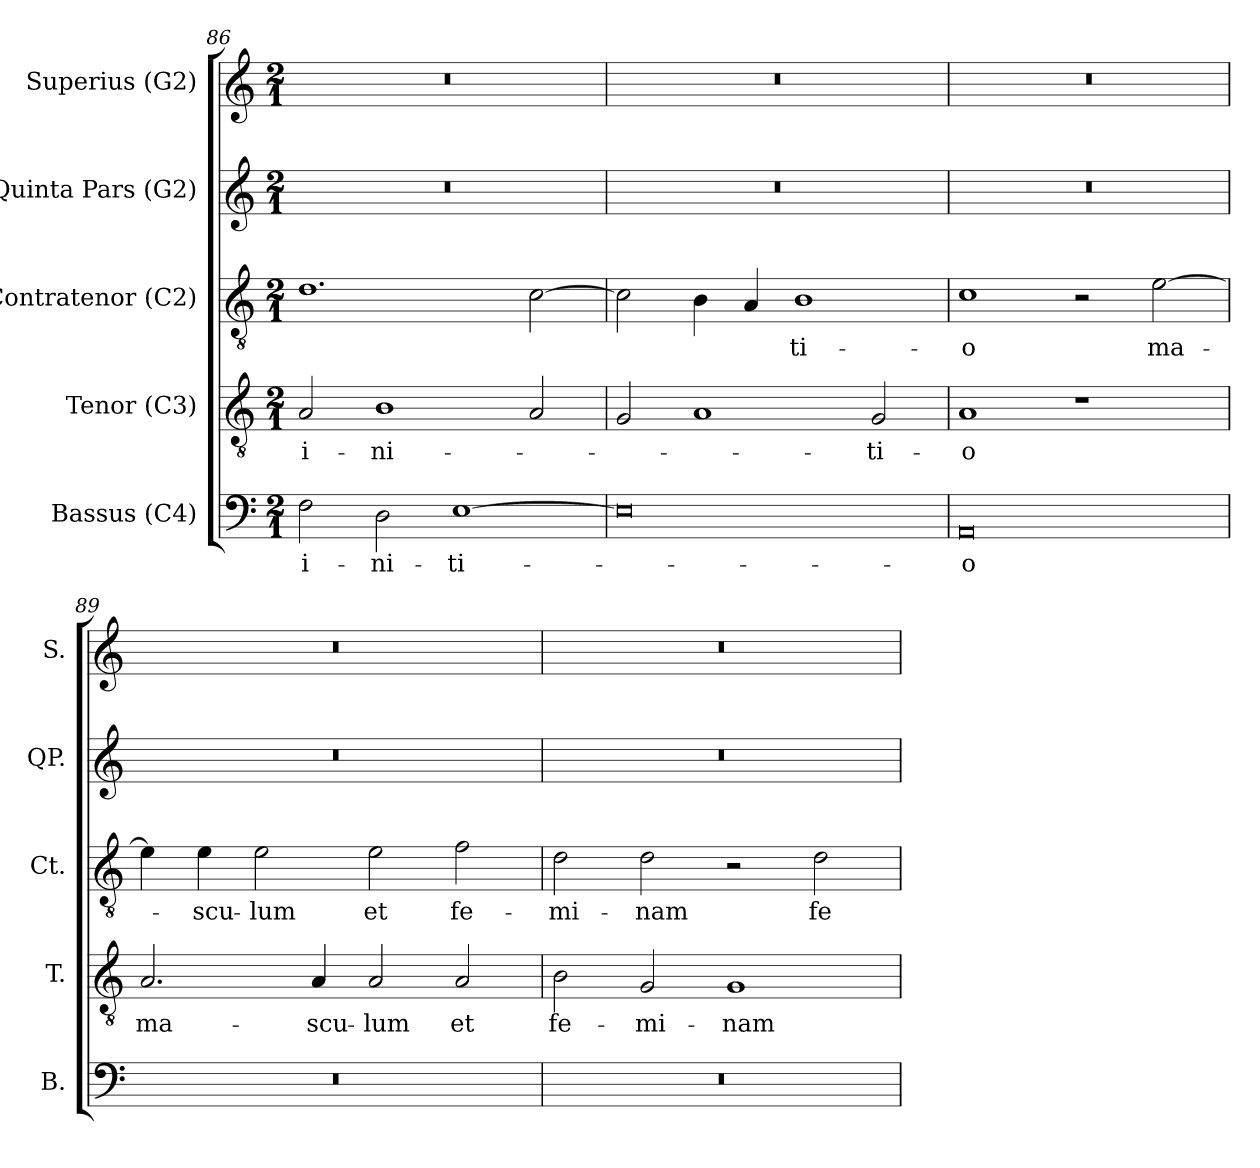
**kern	**text	**kern	**text	**kern	**text	**kern	**kern
*part5	*part5	*part4	*part4	*part3	*part3	*part2	*part1
*staff5	*staff5	*staff4	*staff4	*staff3	*staff3	*staff2	*staff1
*I"Bassus (C4)	*	*I"Tenor (C3)	*	*I"Contratenor (C2)	*	*I"Quinta Pars (G2)	*I"Superius (G2)
*I'B.	*	*I'T.	*	*I'Ct.	*	*I'QP.	*I'S.
*clefF4	*	*clefGv2	*	*clefGv2	*	*clefG2	*clefG2
*	*	*ITrd7c12	*	*ITrd7c12	*	*ITrd7c12	*
*k[]	*	*k[]	*	*k[]	*	*k[]	*k[]
*C:	*	*C:	*	*C:	*	*C:	*C:
*M2/1	*	*M2/1	*	*M2/1	*	*M2/1	*M2/1
=86	=86	=86	=86	=86	=86	=86	=86
!	!LO:LY:b:color=#000000	!	!	!	!	!	!
!	!	!	!LO:LY:b:color=#000000	!	!	!LO:N:vis=1	!LO:N:vis=1
2Fi\	i-	2AAi/	i-	1.Di	.	0r	0r
!	!LO:LY:b:color=#000000	!	!	!	!	!	!
!	!	!	!LO:LY:b:color=#000000	!	!	!	!
2Di\	-ni-	1BBi	-ni-	.	.	.	.
!	!LO:LY:b:color=#000000	!	!	!	!	!	!
[1Ei	-ti-	.	.	.	.	.	.
.	.	2AAi/	.	[2Ci\	.	.	.
!!LO:PB:g=z
=87	=87	=87	=87	=87	=87	=87	=87
!	!	!	!	!	!	!LO:N:vis=1	!LO:N:vis=1
0Ei]	.	2GGi/	.	2Ci\]	.	0r	0r
.	.	1AAi	.	4BBi\	.	.	.
.	.	.	.	4AAi/	.	.	.
!	!	!	!	!	!LO:LY:b:color=#000000	!	!
.	.	.	.	1BBi	-ti-	.	.
!	!	!	!LO:LY:b:color=#000000	!	!	!	!
.	.	2GGi/	-ti-	.	.	.	.
=88	=88	=88	=88	=88	=88	=88	=88
!	!LO:LY:b:color=#000000	!	!	!	!	!	!
!	!	!	!LO:LY:b:color=#000000	!	!	!	!
!	!	!	!	!	!LO:LY:b:color=#000000	!LO:N:vis=1	!LO:N:vis=1
0AAi	-o	1AAi	-o	1Ci	-o	0r	0r
.	.	1r	.	2r	.	.	.
!	!	!	!	!	!LO:LY:b:color=#000000	!	!
.	.	.	.	[2Ei\	ma-	.	.
=89	=89	=89	=89	=89	=89	=89	=89
!LO:N:vis=1	!	!	!	!	!	!	!
!	!	!	!LO:LY:b:color=#000000	!	!	!LO:N:vis=1	!LO:N:vis=1
0r	.	2.AAi/	ma-	4Ei\]	.	0r	0r
!	!	!	!	!	!LO:LY:b:color=#000000	!	!
.	.	.	.	4Ei\	-scu-	.	.
!	!	!	!	!	!LO:LY:b:color=#000000	!	!
.	.	.	.	2Ei\	-lum	.	.
!	!	!	!LO:LY:b:color=#000000	!	!	!	!
.	.	4AAi/	-scu-	.	.	.	.
!	!	!	!LO:LY:b:color=#000000	!	!	!	!
!	!	!	!	!	!LO:LY:b:color=#000000	!	!
.	.	2AAi/	-lum	2Ei\	et	.	.
!	!	!	!LO:LY:b:color=#000000	!	!	!	!
!	!	!	!	!	!LO:LY:b:color=#000000	!	!
.	.	2AAi/	et	2Fi\	fe-	.	.
=90	=90	=90	=90	=90	=90	=90	=90
!LO:N:vis=1	!	!	!	!	!	!	!
!	!	!	!LO:LY:b:color=#000000	!	!	!	!
!	!	!	!	!	!LO:LY:b:color=#000000	!LO:N:vis=1	!LO:N:vis=1
0r	.	2BBi\	fe-	2Di\	-mi-	0r	0r
!	!	!	!LO:LY:b:color=#000000	!	!	!	!
!	!	!	!	!	!LO:LY:b:color=#000000	!	!
.	.	2GGi/	-mi-	2Di\	-nam	.	.
!	!	!	!LO:LY:b:color=#000000	!	!	!	!
.	.	1GGi	-nam	2r	.	.	.
!	!	!	!	!	!LO:LY:b:color=#000000	!	!
.	.	.	.	2Di\	fe-	.	.
=	=	=	=	=	=	=	=
*-	*-	*-	*-	*-	*-	*-	*-
